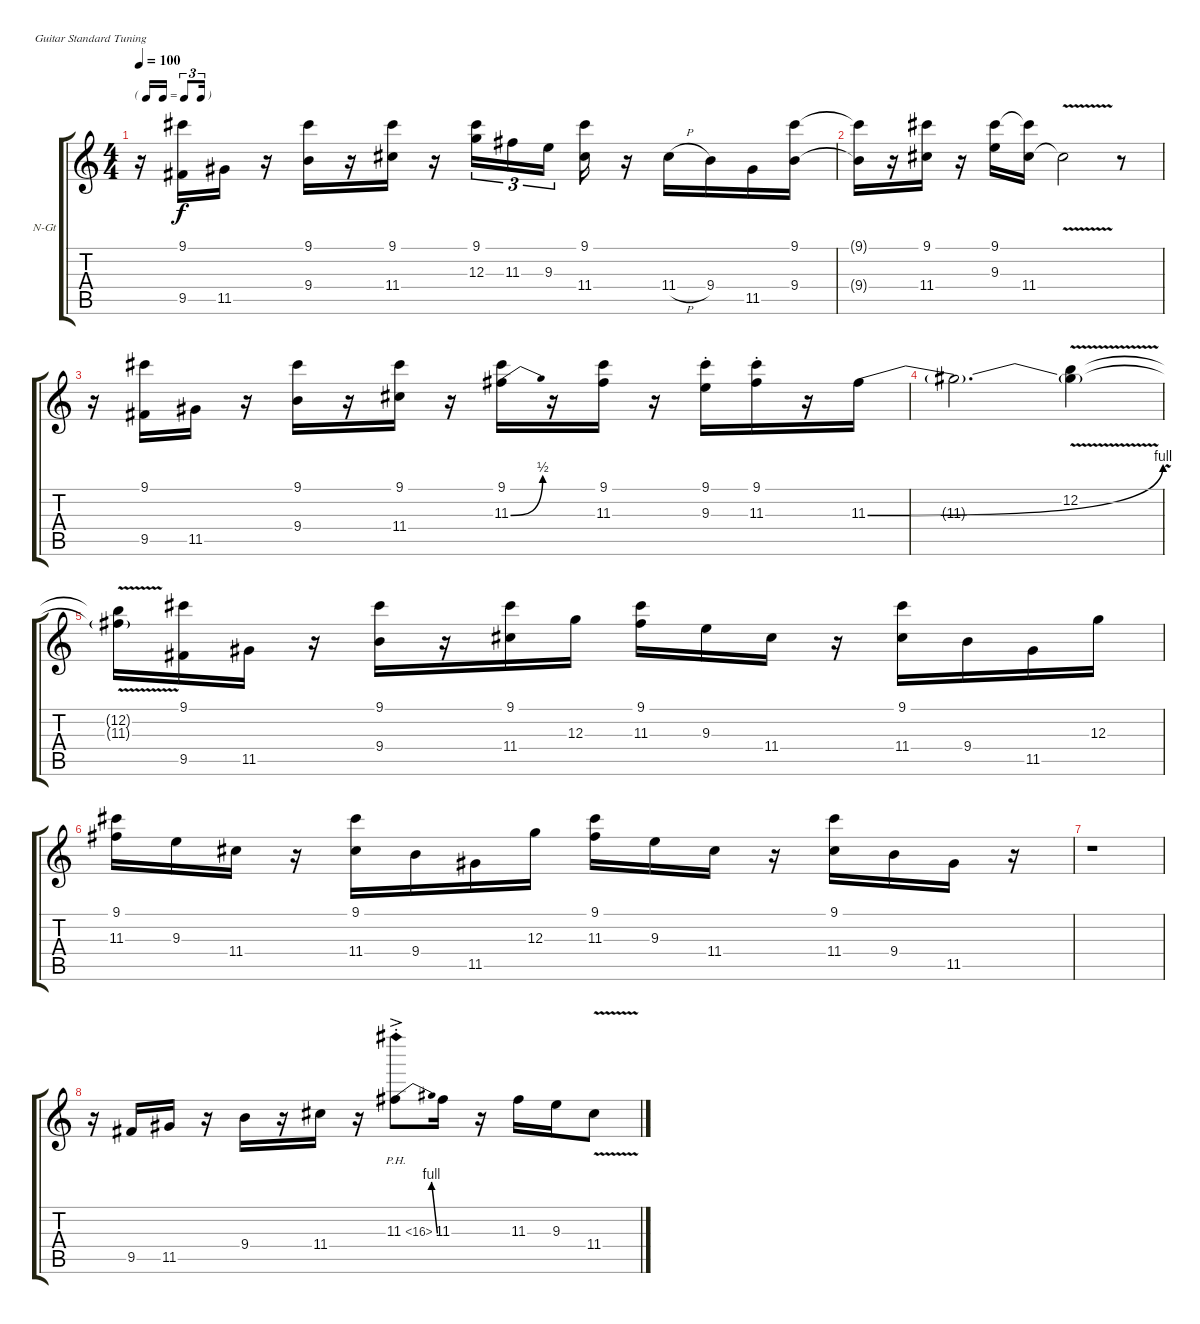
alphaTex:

\bracketExtendMode groupsimilarinstruments
\firstSystemTrackNameOrientation horizontal
\otherSystemsTrackNameOrientation horizontal
\track ("Metal Lead" "N-Gt") {instrument acousticguitarnylon}
\staff {score tabs}
\tuning (E4 B3 G3 D3 A2 E2)
\ts (4 4)
\tf triplet16th
\tempo 100
\clef g2
\ks c
r.16{dy f} (9.5 9.1).16 11.5.16 r.16 (9.4 9.1).16 r.16 (11.4 9.1).16 r.16 (9.1 12.3).16{tu (3 2)} 11.3.16{tu (3 2)} 9.3.16{tu (3 2)} (11.4 9.1).16 r.16 11.4{h}.16 9.4.16 11.5.16 (9.4 9.1).16 |
(9.4{t} 9.1{t}).16 r.16 (11.4 9.1).16 r.16 (9.3 9.1).16 (11.4 9.1{t}).16 11.4{v t}.2 r.8 |
r.16 (9.5 9.1).16 11.5.16 r.16 (9.4 9.1).16 r.16 (11.4 9.1).16 r.16 (11.3{be (bend 0 0 30 2)} 9.1).16 r.16 (11.3 9.1).16 r.16 (9.1{st} 9.3{st}).16 (11.3{st} 9.1{st}).16 r.16 11.3{be (bend 28.2 0 59.4 4)}.16 |
11.3{t}.2{d} (11.3{v t} 12.2{v}).4 |
(11.3{t} 12.2{v t}).16 (9.5 9.1).16 11.5.16 r.16 (9.4 9.1).16 r.16 (11.4 9.1).16 12.3.16 (11.3 9.1).16 9.3.16 11.4.16 r.16 (11.4 9.1).16 9.4.16 11.5.16 12.3.16 |
(11.3 9.1).16 9.3.16 11.4.16 r.16 (11.4 9.1).16 9.4.16 11.5.16 12.3.16 (11.3 9.1).16 9.3.16 11.4.16 r.16 (11.4 9.1).16 9.4.16 11.5.16 r.16 |
r.1 |
r.16 9.5.16 11.5.16 r.16 9.4.16 r.16 11.4.16 r.16 11.3{be (bend 0 0 31.799999999999997 4) ph 5 ac st}.8 11.3.16 r.16 11.3.16 9.3.16 11.4{v}.8
